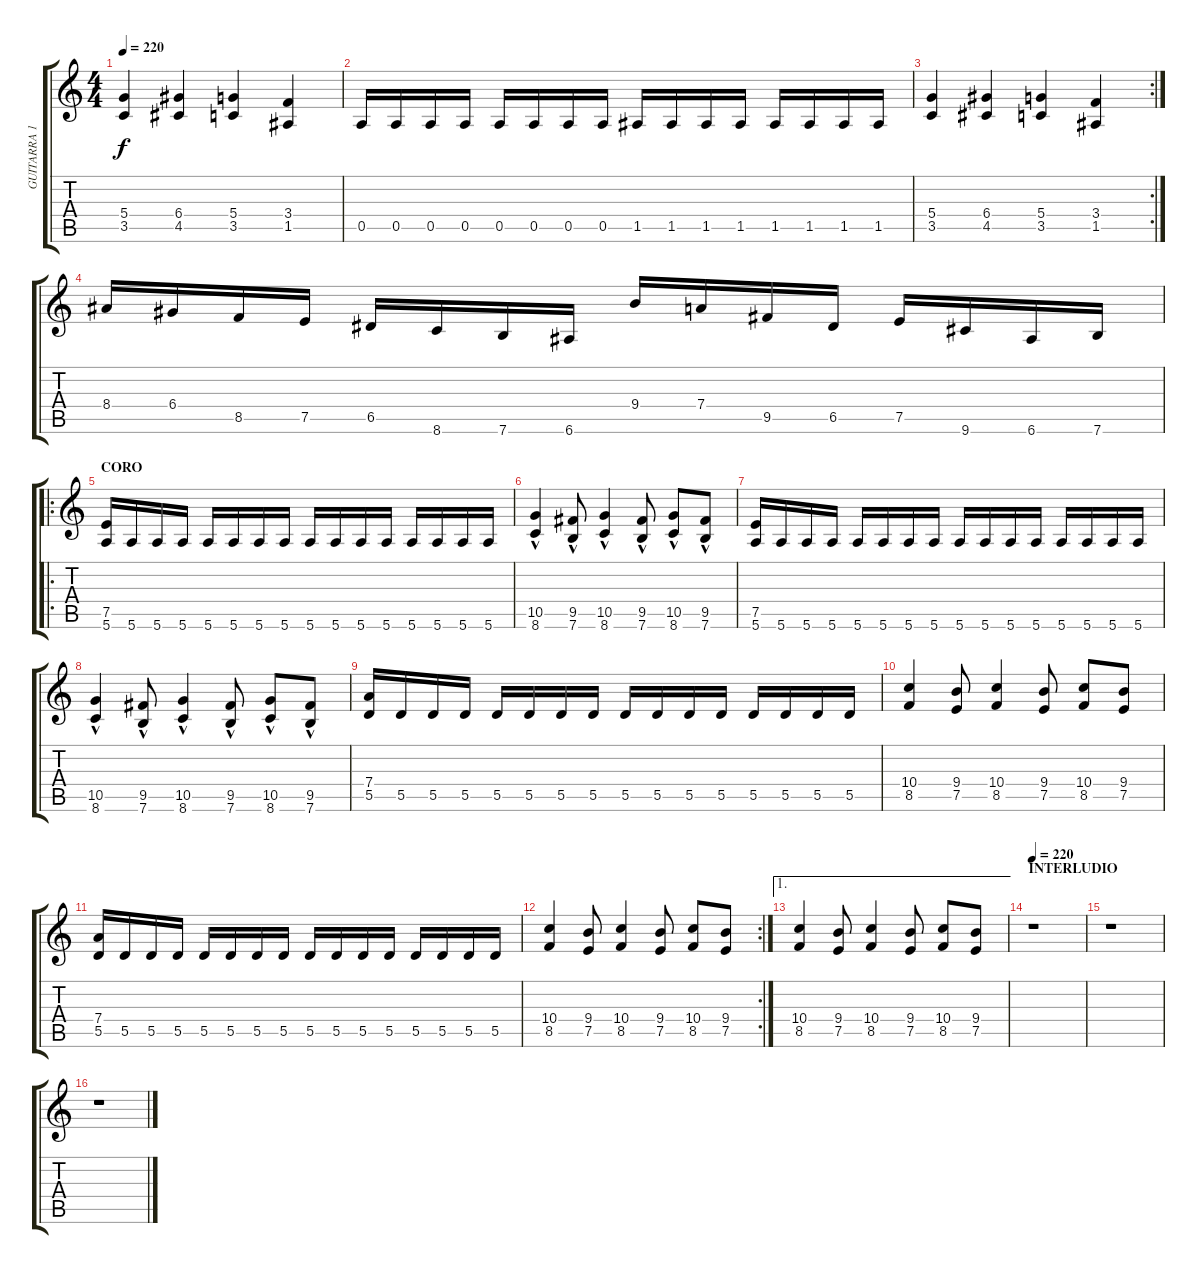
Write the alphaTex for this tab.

\track ("GUITARRA 1" "GUITARRA 1") {instrument distortionguitar}
\staff {score tabs}
\tuning (E4 B3 G3 D3 A2 E2) {hide}
\ts (4 4)
\tempo 220
\clef g2
\ks c
(5.4 3.5).4{dy f} (6.4 4.5).4 (5.4 3.5).4 (3.4 1.5).4 |
0.5.16 0.5.16 0.5.16 0.5.16 0.5.16 0.5.16 0.5.16 0.5.16 1.5.16 1.5.16 1.5.16 1.5.16 1.5.16 1.5.16 1.5.16 1.5.16 |
\rc 2
(5.4 3.5).4 (6.4 4.5).4 (5.4 3.5).4 (3.4 1.5).4 |
8.4.16 6.4.16 8.5.16 7.5.16 6.5.16 8.6.16 7.6.16 6.6.16 9.4.16 7.4.16 9.5.16 6.5.16 7.5.16 9.6.16 6.6.16 7.6.16 |
\ro
\section ("" "CORO")
(7.5 5.6).16 5.6.16 5.6.16 5.6.16 5.6.16 5.6.16 5.6.16 5.6.16 5.6.16 5.6.16 5.6.16 5.6.16 5.6.16 5.6.16 5.6.16 5.6.16 |
(10.5 8.6{hac}).4 (9.5 7.6{hac}).8 (10.5 8.6{hac}).4 (9.5 7.6{hac}).8 (10.5 8.6{hac}).8 (9.5 7.6{hac}).8 |
(7.5 5.6).16 5.6.16 5.6.16 5.6.16 5.6.16 5.6.16 5.6.16 5.6.16 5.6.16 5.6.16 5.6.16 5.6.16 5.6.16 5.6.16 5.6.16 5.6.16 |
(10.5 8.6{hac}).4 (9.5 7.6{hac}).8 (10.5 8.6{hac}).4 (9.5 7.6{hac}).8 (10.5 8.6{hac}).8 (9.5 7.6{hac}).8 |
(7.4 5.5).16 5.5.16 5.5.16 5.5.16 5.5.16 5.5.16 5.5.16 5.5.16 5.5.16 5.5.16 5.5.16 5.5.16 5.5.16 5.5.16 5.5.16 5.5.16 |
(10.4 8.5).4 (9.4 7.5).8 (10.4 8.5).4 (9.4 7.5).8 (10.4 8.5).8 (9.4 7.5).8 |
(7.4 5.5).16 5.5.16 5.5.16 5.5.16 5.5.16 5.5.16 5.5.16 5.5.16 5.5.16 5.5.16 5.5.16 5.5.16 5.5.16 5.5.16 5.5.16 5.5.16 |
\rc 2
(10.4 8.5).4 (9.4 7.5).8 (10.4 8.5).4 (9.4 7.5).8 (10.4 8.5).8 (9.4 7.5).8 |
\ae 1
(10.4 8.5).4 (9.4 7.5).8 (10.4 8.5).4 (9.4 7.5).8 (10.4 8.5).8 (9.4 7.5).8 |
\section ("" "INTERLUDIO")
\tempo 220
r.1 |
r.1 |
r.1
